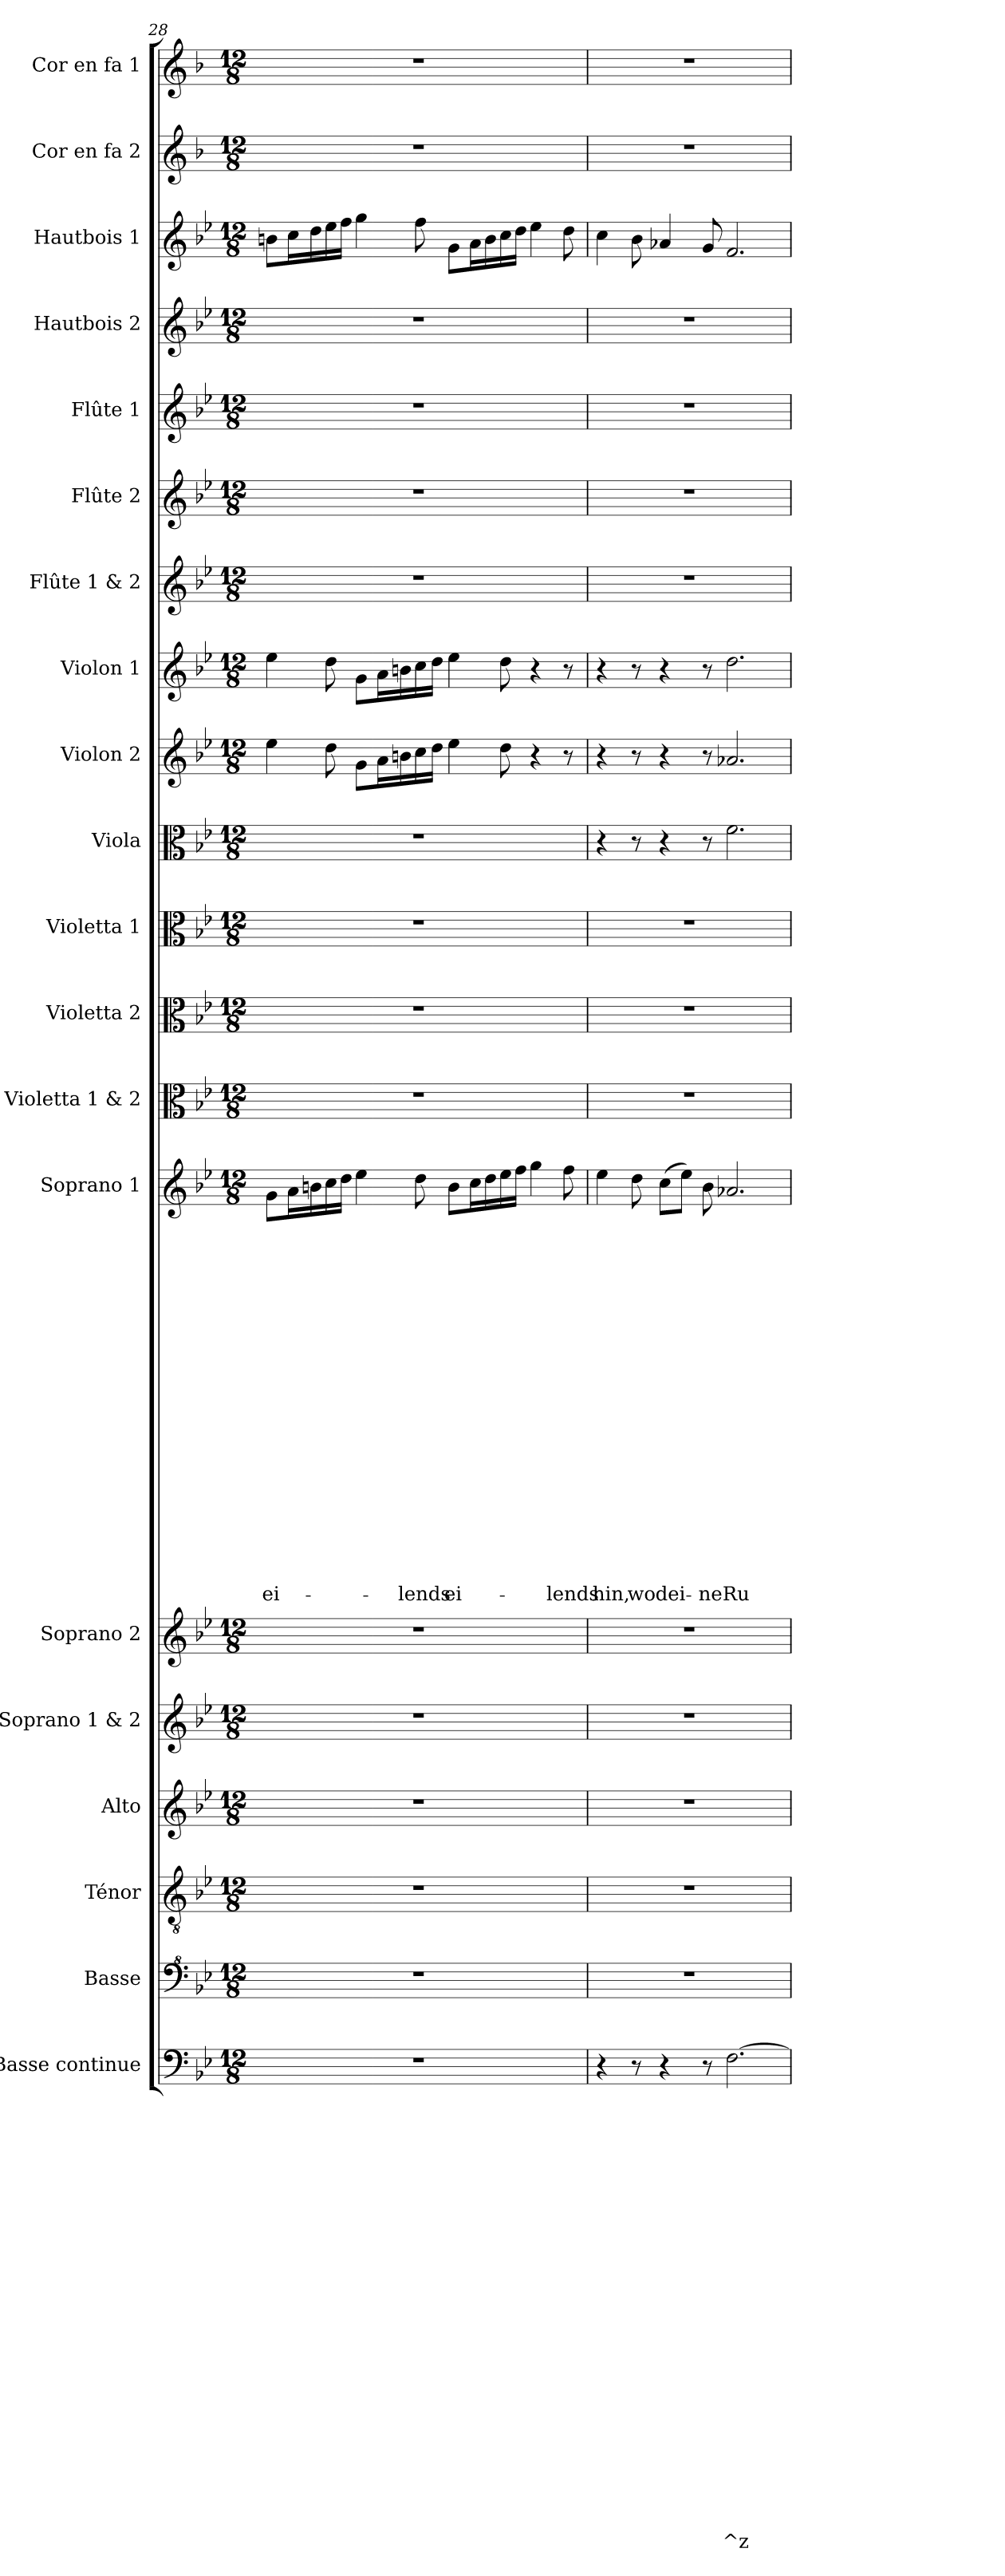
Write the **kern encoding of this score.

**kern	**text	**text	**text	**text	**text	**text	**text	**text	**text	**text	**text	**text	**text	**text	**text	**text	**text	**text	**text	**text	**text	**text	**text	**text	**kern	**kern	**kern	**kern	**kern	**kern	**text	**text	**text	**text	**text	**text	**text	**text	**text	**text	**text	**text	**text	**text	**text	**text	**text	**text	**text	**text	**kern	**kern	**kern	**kern	**kern	**kern	**kern	**kern	**kern	**kern	**kern	**kern	**kern
*part20	*part20	*part20	*part20	*part20	*part20	*part20	*part20	*part20	*part20	*part20	*part20	*part20	*part20	*part20	*part20	*part20	*part20	*part20	*part20	*part20	*part20	*part20	*part20	*part20	*part19	*part18	*part17	*part16	*part15	*part14	*part14	*part14	*part14	*part14	*part14	*part14	*part14	*part14	*part14	*part14	*part14	*part14	*part14	*part14	*part14	*part14	*part14	*part14	*part14	*part14	*part13	*part12	*part11	*part10	*part9	*part8	*part7	*part6	*part5	*part4	*part3	*part2	*part1
*staff20	*staff20	*staff20	*staff20	*staff20	*staff20	*staff20	*staff20	*staff20	*staff20	*staff20	*staff20	*staff20	*staff20	*staff20	*staff20	*staff20	*staff20	*staff20	*staff20	*staff20	*staff20	*staff20	*staff20	*staff20	*staff19	*staff18	*staff17	*staff16	*staff15	*staff14	*staff14	*staff14	*staff14	*staff14	*staff14	*staff14	*staff14	*staff14	*staff14	*staff14	*staff14	*staff14	*staff14	*staff14	*staff14	*staff14	*staff14	*staff14	*staff14	*staff14	*staff13	*staff12	*staff11	*staff10	*staff9	*staff8	*staff7	*staff6	*staff5	*staff4	*staff3	*staff2	*staff1
*I"Basse continue	*	*	*	*	*	*	*	*	*	*	*	*	*	*	*	*	*	*	*	*	*	*	*	*	*I"Basse	*I"Ténor	*I"Alto	*I"Soprano 1 & 2	*I"Soprano 2	*I"Soprano 1	*	*	*	*	*	*	*	*	*	*	*	*	*	*	*	*	*	*	*	*	*I"Violetta 1 & 2	*I"Violetta 2	*I"Violetta 1	*I"Viola	*I"Violon 2	*I"Violon 1	*I"Flûte 1 & 2	*I"Flûte 2	*I"Flûte 1	*I"Hautbois 2	*I"Hautbois 1	*I"Cor en fa 2	*I"Cor en fa 1
*I'BC	*	*	*	*	*	*	*	*	*	*	*	*	*	*	*	*	*	*	*	*	*	*	*	*	*I'Bas	*I'T	*I'A	*	*I'S 2	*I'S 1	*	*	*	*	*	*	*	*	*	*	*	*	*	*	*	*	*	*	*	*	*	*I'Vta 2	*I'Vta 1	*I'Vla	*I'Vln 2	*I'Vln 1	*	*I'Fl 2	*I'Fl 1	*I'Hb 2	*I'Hb 1	*I'Cor 2	*I'Cor 1
!!LO:LB:g=z
*clefF4	*	*	*	*	*	*	*	*	*	*	*	*	*	*	*	*	*	*	*	*	*	*	*	*	*clefF^4	*clefGv2	*clefG2	*clefG2	*clefG2	*clefG2	*	*	*	*	*	*	*	*	*	*	*	*	*	*	*	*	*	*	*	*	*clefC3	*clefC3	*clefC3	*clefC3	*clefG2	*clefG2	*clefG2	*clefG2	*clefG2	*clefG2	*clefG2	*clefG2	*clefG2
*ITrd7c12	*	*	*	*	*	*	*	*	*	*	*	*	*	*	*	*	*	*	*	*	*	*	*	*	*	*	*	*	*	*	*	*	*	*	*	*	*	*	*	*	*	*	*	*	*	*	*	*	*	*	*	*	*	*	*	*	*	*	*	*	*	*ITrd4c7	*ITrd4c7
*k[b-e-]	*	*	*	*	*	*	*	*	*	*	*	*	*	*	*	*	*	*	*	*	*	*	*	*	*k[b-e-]	*k[b-e-]	*k[b-e-]	*k[b-e-]	*k[b-e-]	*k[b-e-]	*	*	*	*	*	*	*	*	*	*	*	*	*	*	*	*	*	*	*	*	*k[b-e-]	*k[b-e-]	*k[b-e-]	*k[b-e-]	*k[b-e-]	*k[b-e-]	*k[b-e-]	*k[b-e-]	*k[b-e-]	*k[b-e-]	*k[b-e-]	*k[b-e-]	*k[b-e-]
*B-:	*	*	*	*	*	*	*	*	*	*	*	*	*	*	*	*	*	*	*	*	*	*	*	*	*B-:	*B-:	*B-:	*B-:	*B-:	*B-:	*	*	*	*	*	*	*	*	*	*	*	*	*	*	*	*	*	*	*	*	*B-:	*B-:	*B-:	*B-:	*B-:	*B-:	*B-:	*B-:	*B-:	*B-:	*B-:	*B-:	*B-:
*M12/8	*	*	*	*	*	*	*	*	*	*	*	*	*	*	*	*	*	*	*	*	*	*	*	*	*M12/8	*M12/8	*M12/8	*M12/8	*M12/8	*M12/8	*	*	*	*	*	*	*	*	*	*	*	*	*	*	*	*	*	*	*	*	*M12/8	*M12/8	*M12/8	*M12/8	*M12/8	*M12/8	*M12/8	*M12/8	*M12/8	*M12/8	*M12/8	*M12/8	*M12/8
=28	=28	=28	=28	=28	=28	=28	=28	=28	=28	=28	=28	=28	=28	=28	=28	=28	=28	=28	=28	=28	=28	=28	=28	=28	=28	=28	=28	=28	=28	=28	=28	=28	=28	=28	=28	=28	=28	=28	=28	=28	=28	=28	=28	=28	=28	=28	=28	=28	=28	=28	=28	=28	=28	=28	=28	=28	=28	=28	=28	=28	=28	=28	=28
!	!	!	!	!	!	!	!	!	!	!	!	!	!	!	!	!	!	!	!	!	!	!	!	!	!	!	!	!	!	!	!	!	!	!	!	!	!	!	!	!	!	!	!	!	!	!	!	!	!	!LO:LY:b	!	!	!	!	!	!	!	!	!	!	!	!	!
1.r	.	.	.	.	.	.	.	.	.	.	.	.	.	.	.	.	.	.	.	.	.	.	.	.	1.r	1.r	1.r	1.r	1.r	8g\L	.	.	.	.	.	.	.	.	.	.	.	.	.	.	.	.	.	.	.	ei-	1.r	1.r	1.r	1.r	4ee-\	4ee-\	1.r	1.r	1.r	1.r	8bn\L	1.r	1.r
.	.	.	.	.	.	.	.	.	.	.	.	.	.	.	.	.	.	.	.	.	.	.	.	.	.	.	.	.	.	16a\L	.	.	.	.	.	.	.	.	.	.	.	.	.	.	.	.	.	.	.	.	.	.	.	.	.	.	.	.	.	.	16cc\L	.	.
.	.	.	.	.	.	.	.	.	.	.	.	.	.	.	.	.	.	.	.	.	.	.	.	.	.	.	.	.	.	16bn\	.	.	.	.	.	.	.	.	.	.	.	.	.	.	.	.	.	.	.	.	.	.	.	.	.	.	.	.	.	.	16dd\	.	.
.	.	.	.	.	.	.	.	.	.	.	.	.	.	.	.	.	.	.	.	.	.	.	.	.	.	.	.	.	.	16cc\	.	.	.	.	.	.	.	.	.	.	.	.	.	.	.	.	.	.	.	.	.	.	.	.	8dd\	8dd\	.	.	.	.	16ee-\	.	.
.	.	.	.	.	.	.	.	.	.	.	.	.	.	.	.	.	.	.	.	.	.	.	.	.	.	.	.	.	.	16dd\JJ	.	.	.	.	.	.	.	.	.	.	.	.	.	.	.	.	.	.	.	.	.	.	.	.	.	.	.	.	.	.	16ff\JJ	.	.
.	.	.	.	.	.	.	.	.	.	.	.	.	.	.	.	.	.	.	.	.	.	.	.	.	.	.	.	.	.	4ee-\	.	.	.	.	.	.	.	.	.	.	.	.	.	.	.	.	.	.	.	.	.	.	.	.	8g\L	8g\L	.	.	.	.	4gg\	.	.
.	.	.	.	.	.	.	.	.	.	.	.	.	.	.	.	.	.	.	.	.	.	.	.	.	.	.	.	.	.	.	.	.	.	.	.	.	.	.	.	.	.	.	.	.	.	.	.	.	.	.	.	.	.	.	16a\L	16a\L	.	.	.	.	.	.	.
.	.	.	.	.	.	.	.	.	.	.	.	.	.	.	.	.	.	.	.	.	.	.	.	.	.	.	.	.	.	.	.	.	.	.	.	.	.	.	.	.	.	.	.	.	.	.	.	.	.	.	.	.	.	.	16bn\	16bn\	.	.	.	.	.	.	.
!	!	!	!	!	!	!	!	!	!	!	!	!	!	!	!	!	!	!	!	!	!	!	!	!	!	!	!	!	!	!	!	!	!	!	!	!	!	!	!	!	!	!	!	!	!	!	!	!	!	!LO:LY:b	!	!	!	!	!	!	!	!	!	!	!	!	!
.	.	.	.	.	.	.	.	.	.	.	.	.	.	.	.	.	.	.	.	.	.	.	.	.	.	.	.	.	.	8dd\	.	.	.	.	.	.	.	.	.	.	.	.	.	.	.	.	.	.	.	-lends	.	.	.	.	16cc\	16cc\	.	.	.	.	8ff\	.	.
.	.	.	.	.	.	.	.	.	.	.	.	.	.	.	.	.	.	.	.	.	.	.	.	.	.	.	.	.	.	.	.	.	.	.	.	.	.	.	.	.	.	.	.	.	.	.	.	.	.	.	.	.	.	.	16dd\JJ	16dd\JJ	.	.	.	.	.	.	.
!	!	!	!	!	!	!	!	!	!	!	!	!	!	!	!	!	!	!	!	!	!	!	!	!	!	!	!	!	!	!	!	!	!	!	!	!	!	!	!	!	!	!	!	!	!	!	!	!	!	!LO:LY:b	!	!	!	!	!	!	!	!	!	!	!	!	!
.	.	.	.	.	.	.	.	.	.	.	.	.	.	.	.	.	.	.	.	.	.	.	.	.	.	.	.	.	.	8b\L	.	.	.	.	.	.	.	.	.	.	.	.	.	.	.	.	.	.	.	ei-	.	.	.	.	4ee-\	4ee-\	.	.	.	.	8g\L	.	.
.	.	.	.	.	.	.	.	.	.	.	.	.	.	.	.	.	.	.	.	.	.	.	.	.	.	.	.	.	.	16cc\L	.	.	.	.	.	.	.	.	.	.	.	.	.	.	.	.	.	.	.	.	.	.	.	.	.	.	.	.	.	.	16a\L	.	.
.	.	.	.	.	.	.	.	.	.	.	.	.	.	.	.	.	.	.	.	.	.	.	.	.	.	.	.	.	.	16dd\	.	.	.	.	.	.	.	.	.	.	.	.	.	.	.	.	.	.	.	.	.	.	.	.	.	.	.	.	.	.	16b\	.	.
.	.	.	.	.	.	.	.	.	.	.	.	.	.	.	.	.	.	.	.	.	.	.	.	.	.	.	.	.	.	16ee-\	.	.	.	.	.	.	.	.	.	.	.	.	.	.	.	.	.	.	.	.	.	.	.	.	8dd\	8dd\	.	.	.	.	16cc\	.	.
.	.	.	.	.	.	.	.	.	.	.	.	.	.	.	.	.	.	.	.	.	.	.	.	.	.	.	.	.	.	16ff\JJ	.	.	.	.	.	.	.	.	.	.	.	.	.	.	.	.	.	.	.	.	.	.	.	.	.	.	.	.	.	.	16dd\JJ	.	.
.	.	.	.	.	.	.	.	.	.	.	.	.	.	.	.	.	.	.	.	.	.	.	.	.	.	.	.	.	.	4gg\	.	.	.	.	.	.	.	.	.	.	.	.	.	.	.	.	.	.	.	.	.	.	.	.	4r	4r	.	.	.	.	4ee-\	.	.
!	!	!	!	!	!	!	!	!	!	!	!	!	!	!	!	!	!	!	!	!	!	!	!	!	!	!	!	!	!	!	!	!	!	!	!	!	!	!	!	!	!	!	!	!	!	!	!	!	!	!LO:LY:b	!	!	!	!	!	!	!	!	!	!	!	!	!
.	.	.	.	.	.	.	.	.	.	.	.	.	.	.	.	.	.	.	.	.	.	.	.	.	.	.	.	.	.	8ff\	.	.	.	.	.	.	.	.	.	.	.	.	.	.	.	.	.	.	.	-lends	.	.	.	.	8r	8r	.	.	.	.	8dd\	.	.
=29	=29	=29	=29	=29	=29	=29	=29	=29	=29	=29	=29	=29	=29	=29	=29	=29	=29	=29	=29	=29	=29	=29	=29	=29	=29	=29	=29	=29	=29	=29	=29	=29	=29	=29	=29	=29	=29	=29	=29	=29	=29	=29	=29	=29	=29	=29	=29	=29	=29	=29	=29	=29	=29	=29	=29	=29	=29	=29	=29	=29	=29	=29	=29
!	!	!	!	!	!	!	!	!	!	!	!	!	!	!	!	!	!	!	!	!	!	!	!	!	!	!	!	!	!	!	!	!	!	!	!	!	!	!	!	!	!	!	!	!	!	!	!	!	!	!LO:LY:b	!	!	!	!	!	!	!	!	!	!	!	!	!
4r	.	.	.	.	.	.	.	.	.	.	.	.	.	.	.	.	.	.	.	.	.	.	.	.	1.r	1.r	1.r	1.r	1.r	4ee-\	.	.	.	.	.	.	.	.	.	.	.	.	.	.	.	.	.	.	.	hin,	1.r	1.r	1.r	4r	4r	4r	1.r	1.r	1.r	1.r	4cc\	1.r	1.r
!	!	!	!	!	!	!	!	!	!	!	!	!	!	!	!	!	!	!	!	!	!	!	!	!	!	!	!	!	!	!	!	!	!	!	!	!	!	!	!	!	!	!	!	!	!	!	!	!	!	!LO:LY:b	!	!	!	!	!	!	!	!	!	!	!	!	!
8r	.	.	.	.	.	.	.	.	.	.	.	.	.	.	.	.	.	.	.	.	.	.	.	.	.	.	.	.	.	8dd\	.	.	.	.	.	.	.	.	.	.	.	.	.	.	.	.	.	.	.	wo	.	.	.	8r	8r	8r	.	.	.	.	8b-i\	.	.
!	!	!	!	!	!	!	!	!	!	!	!	!	!	!	!	!	!	!	!	!	!	!	!	!	!	!	!	!	!	!	!	!	!	!	!	!	!	!	!	!	!	!	!	!	!	!	!	!	!	!LO:LY:b	!	!	!	!	!	!	!	!	!	!	!	!	!
4r	.	.	.	.	.	.	.	.	.	.	.	.	.	.	.	.	.	.	.	.	.	.	.	.	.	.	.	.	.	(>8cc\L	.	.	.	.	.	.	.	.	.	.	.	.	.	.	.	.	.	.	.	dei-	.	.	.	4r	4r	4r	.	.	.	.	4a-X/	.	.
.	.	.	.	.	.	.	.	.	.	.	.	.	.	.	.	.	.	.	.	.	.	.	.	.	.	.	.	.	.	8ee-\J)	.	.	.	.	.	.	.	.	.	.	.	.	.	.	.	.	.	.	.	.	.	.	.	.	.	.	.	.	.	.	.	.	.
!	!	!	!	!	!	!	!	!	!	!	!	!	!	!	!	!	!	!	!	!	!	!	!	!	!	!	!	!	!	!	!	!	!	!	!	!	!	!	!	!	!	!	!	!	!	!	!	!	!	!LO:LY:b	!	!	!	!	!	!	!	!	!	!	!	!	!
8r	.	.	.	.	.	.	.	.	.	.	.	.	.	.	.	.	.	.	.	.	.	.	.	.	.	.	.	.	.	8b-i\	.	.	.	.	.	.	.	.	.	.	.	.	.	.	.	.	.	.	.	-ne	.	.	.	8r	8r	8r	.	.	.	.	8g/	.	.
!	!	!	!	!	!	!	!	!	!	!	!	!	!	!	!	!	!	!	!	!	!	!	!	!LO:LY:b	!	!	!	!	!	!	!	!	!	!	!	!	!	!	!	!	!	!	!	!	!	!	!	!	!	!	!	!	!	!	!	!	!	!	!	!	!	!	!
!	!	!	!	!	!	!	!	!	!	!	!	!	!	!	!	!	!	!	!	!	!	!	!	!	!	!	!	!	!	!	!	!	!	!	!	!	!	!	!	!	!	!	!	!	!	!	!	!	!	!LO:LY:b	!	!	!	!	!	!	!	!	!	!	!	!	!
[2.FF\	.	.	.	.	.	.	.	.	.	.	.	.	.	.	.	.	.	.	.	.	.	.	.	^z	.	.	.	.	.	2.a-X/	.	.	.	.	.	.	.	.	.	.	.	.	.	.	.	.	.	.	.	-Ru-	.	.	.	2.f\	2.a-X/	2.dd\	.	.	.	.	2.f/	.	.
=	=	=	=	=	=	=	=	=	=	=	=	=	=	=	=	=	=	=	=	=	=	=	=	=	=	=	=	=	=	=	=	=	=	=	=	=	=	=	=	=	=	=	=	=	=	=	=	=	=	=	=	=	=	=	=	=	=	=	=	=	=	=	=
*-	*-	*-	*-	*-	*-	*-	*-	*-	*-	*-	*-	*-	*-	*-	*-	*-	*-	*-	*-	*-	*-	*-	*-	*-	*-	*-	*-	*-	*-	*-	*-	*-	*-	*-	*-	*-	*-	*-	*-	*-	*-	*-	*-	*-	*-	*-	*-	*-	*-	*-	*-	*-	*-	*-	*-	*-	*-	*-	*-	*-	*-	*-	*-
